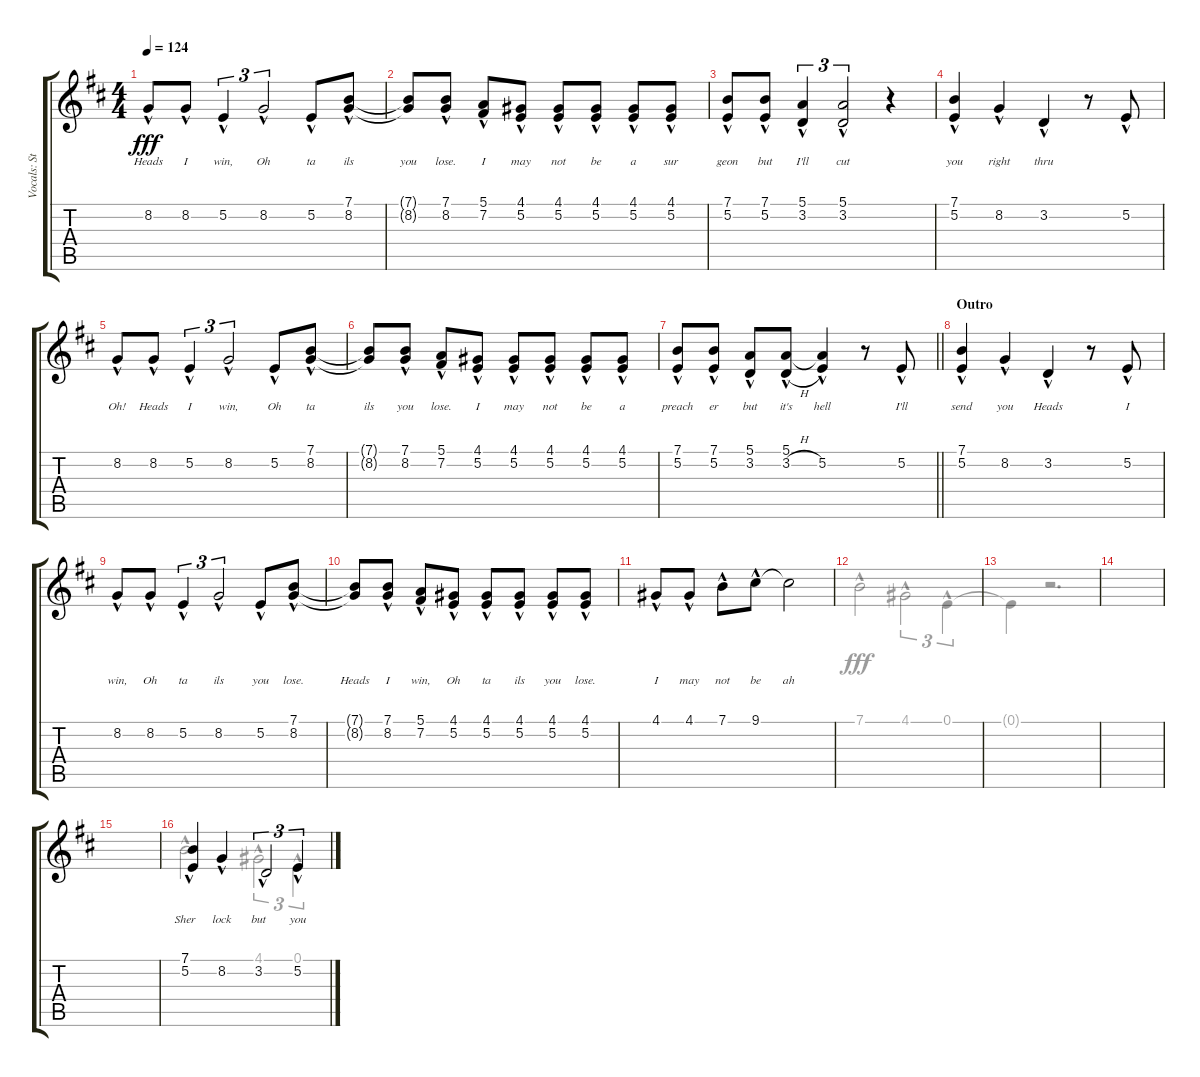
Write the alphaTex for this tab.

\track ("Vocals: Stephen" "Vocals: St") {instrument lead2sawtooth}
\staff {score tabs}
\tuning (E4 B3 G3 D3 A2 E2) {hide}
\voice
\ts (4 4)
\tempo 124
\clef g2
\ks d
8.2{hac}.8{lyrics (0 "Heads") lyrics (1 "") lyrics (2 "") lyrics (3 "") lyrics (4 "") dy fff} 8.2{hac}.8{lyrics (0 "I") lyrics (1 "") lyrics (2 "") lyrics (3 "") lyrics (4 "")} 5.2{hac}.4{tu (3 2) lyrics (0 "win,") lyrics (1 "") lyrics (2 "") lyrics (3 "") lyrics (4 "")} 8.2{hac}.2{tu (3 2) lyrics (0 "Oh") lyrics (1 "") lyrics (2 "") lyrics (3 "") lyrics (4 "")} 5.2{hac}.8{lyrics (0 "ta") lyrics (1 "") lyrics (2 "") lyrics (3 "") lyrics (4 "")} (7.1{hac} 8.2{hac}).8{lyrics (0 "ils") lyrics (1 "") lyrics (2 "") lyrics (3 "") lyrics (4 "")} |
(7.1{t} 8.2{t}).8{lyrics (0 "you") lyrics (1 "") lyrics (2 "") lyrics (3 "") lyrics (4 "")} (7.1{hac} 8.2{hac}).8{lyrics (0 "lose.") lyrics (1 "") lyrics (2 "") lyrics (3 "") lyrics (4 "")} (5.1{hac} 7.2{hac}).8{lyrics (0 "I") lyrics (1 "") lyrics (2 "") lyrics (3 "") lyrics (4 "")} (4.1{hac} 5.2{hac}).8{lyrics (0 "may") lyrics (1 "") lyrics (2 "") lyrics (3 "") lyrics (4 "")} (4.1{hac} 5.2{hac}).8{lyrics (0 "not") lyrics (1 "") lyrics (2 "") lyrics (3 "") lyrics (4 "")} (4.1{hac} 5.2{hac}).8{lyrics (0 "be") lyrics (1 "") lyrics (2 "") lyrics (3 "") lyrics (4 "")} (4.1{hac} 5.2{hac}).8{lyrics (0 "a") lyrics (1 "") lyrics (2 "") lyrics (3 "") lyrics (4 "")} (4.1{hac} 5.2{hac}).8{lyrics (0 "sur") lyrics (1 "") lyrics (2 "") lyrics (3 "") lyrics (4 "")} |
(7.1{hac} 5.2{hac}).8{lyrics (0 "geon") lyrics (1 "") lyrics (2 "") lyrics (3 "") lyrics (4 "")} (7.1{hac} 5.2{hac}).8{lyrics (0 "but") lyrics (1 "") lyrics (2 "") lyrics (3 "") lyrics (4 "")} (5.1{hac} 3.2{hac}).4{tu (3 2) lyrics (0 "I'll") lyrics (1 "") lyrics (2 "") lyrics (3 "") lyrics (4 "")} (5.1{hac} 3.2{hac}).2{tu (3 2) lyrics (0 "cut") lyrics (1 "") lyrics (2 "") lyrics (3 "") lyrics (4 "")} r.4 |
(7.1{hac} 5.2{hac}).4{lyrics (0 "you") lyrics (1 "") lyrics (2 "") lyrics (3 "") lyrics (4 "")} 8.2{hac}.4{lyrics (0 "right") lyrics (1 "") lyrics (2 "") lyrics (3 "") lyrics (4 "")} 3.2{hac}.4{lyrics (0 "thru") lyrics (1 "") lyrics (2 "") lyrics (3 "") lyrics (4 "")} r.8 5.2{hac}.8{lyrics (0 "") lyrics (1 "") lyrics (2 "") lyrics (3 "") lyrics (4 "")} |
8.2{hac}.8{lyrics (0 "Oh!") lyrics (1 "") lyrics (2 "") lyrics (3 "") lyrics (4 "")} 8.2{hac}.8{lyrics (0 "Heads") lyrics (1 "") lyrics (2 "") lyrics (3 "") lyrics (4 "")} 5.2{hac}.4{tu (3 2) lyrics (0 "I") lyrics (1 "") lyrics (2 "") lyrics (3 "") lyrics (4 "")} 8.2{hac}.2{tu (3 2) lyrics (0 "win,") lyrics (1 "") lyrics (2 "") lyrics (3 "") lyrics (4 "")} 5.2{hac}.8{lyrics (0 "Oh") lyrics (1 "") lyrics (2 "") lyrics (3 "") lyrics (4 "")} (7.1{hac} 8.2{hac}).8{lyrics (0 "ta") lyrics (1 "") lyrics (2 "") lyrics (3 "") lyrics (4 "")} |
(7.1{t} 8.2{t}).8{lyrics (0 "ils") lyrics (1 "") lyrics (2 "") lyrics (3 "") lyrics (4 "")} (7.1{hac} 8.2{hac}).8{lyrics (0 "you") lyrics (1 "") lyrics (2 "") lyrics (3 "") lyrics (4 "")} (5.1{hac} 7.2{hac}).8{lyrics (0 "lose.") lyrics (1 "") lyrics (2 "") lyrics (3 "") lyrics (4 "")} (4.1{hac} 5.2{hac}).8{lyrics (0 "I") lyrics (1 "") lyrics (2 "") lyrics (3 "") lyrics (4 "")} (4.1{hac} 5.2{hac}).8{lyrics (0 "may") lyrics (1 "") lyrics (2 "") lyrics (3 "") lyrics (4 "")} (4.1{hac} 5.2{hac}).8{lyrics (0 "not") lyrics (1 "") lyrics (2 "") lyrics (3 "") lyrics (4 "")} (4.1{hac} 5.2{hac}).8{lyrics (0 "be") lyrics (1 "") lyrics (2 "") lyrics (3 "") lyrics (4 "")} (4.1{hac} 5.2{hac}).8{lyrics (0 "a") lyrics (1 "") lyrics (2 "") lyrics (3 "") lyrics (4 "")} |
\barLineRight lightlight
(7.1{hac} 5.2{hac}).8{lyrics (0 "preach") lyrics (1 "") lyrics (2 "") lyrics (3 "") lyrics (4 "")} (7.1{hac} 5.2{hac}).8{lyrics (0 "er") lyrics (1 "") lyrics (2 "") lyrics (3 "") lyrics (4 "")} (5.1{hac} 3.2{hac}).8{lyrics (0 "but") lyrics (1 "") lyrics (2 "") lyrics (3 "") lyrics (4 "")} (5.1{hac} 3.2{h hac}).8{lyrics (0 "it's") lyrics (1 "") lyrics (2 "") lyrics (3 "") lyrics (4 "")} (5.1{t} 5.2{hac}).4{lyrics (0 "hell") lyrics (1 "") lyrics (2 "") lyrics (3 "") lyrics (4 "")} r.8 5.2{hac}.8{lyrics (0 "I'll") lyrics (1 "") lyrics (2 "") lyrics (3 "") lyrics (4 "")} |
\section ("" "Outro")
(7.1{hac} 5.2{hac}).4{lyrics (0 "send") lyrics (1 "") lyrics (2 "") lyrics (3 "") lyrics (4 "")} 8.2{hac}.4{lyrics (0 "you") lyrics (1 "") lyrics (2 "") lyrics (3 "") lyrics (4 "")} 3.2{hac}.4{lyrics (0 "Heads") lyrics (1 "") lyrics (2 "") lyrics (3 "") lyrics (4 "")} r.8 5.2{hac}.8{lyrics (0 "I") lyrics (1 "") lyrics (2 "") lyrics (3 "") lyrics (4 "")} |
8.2{hac}.8{lyrics (0 "win,") lyrics (1 "") lyrics (2 "") lyrics (3 "") lyrics (4 "")} 8.2{hac}.8{lyrics (0 "Oh") lyrics (1 "") lyrics (2 "") lyrics (3 "") lyrics (4 "")} 5.2{hac}.4{tu (3 2) lyrics (0 "ta") lyrics (1 "") lyrics (2 "") lyrics (3 "") lyrics (4 "")} 8.2{hac}.2{tu (3 2) lyrics (0 "ils") lyrics (1 "") lyrics (2 "") lyrics (3 "") lyrics (4 "")} 5.2{hac}.8{lyrics (0 "you") lyrics (1 "") lyrics (2 "") lyrics (3 "") lyrics (4 "")} (7.1{hac} 8.2{hac}).8{lyrics (0 "lose.") lyrics (1 "") lyrics (2 "") lyrics (3 "") lyrics (4 "")} |
(7.1{t} 8.2{t}).8{lyrics (0 "Heads") lyrics (1 "") lyrics (2 "") lyrics (3 "") lyrics (4 "")} (7.1{hac} 8.2{hac}).8{lyrics (0 "I") lyrics (1 "") lyrics (2 "") lyrics (3 "") lyrics (4 "")} (5.1{hac} 7.2{hac}).8{lyrics (0 "win,") lyrics (1 "") lyrics (2 "") lyrics (3 "") lyrics (4 "")} (4.1{hac} 5.2{hac}).8{lyrics (0 "Oh") lyrics (1 "") lyrics (2 "") lyrics (3 "") lyrics (4 "")} (4.1{hac} 5.2{hac}).8{lyrics (0 "ta") lyrics (1 "") lyrics (2 "") lyrics (3 "") lyrics (4 "")} (4.1{hac} 5.2{hac}).8{lyrics (0 "ils") lyrics (1 "") lyrics (2 "") lyrics (3 "") lyrics (4 "")} (4.1{hac} 5.2{hac}).8{lyrics (0 "you") lyrics (1 "") lyrics (2 "") lyrics (3 "") lyrics (4 "")} (4.1{hac} 5.2{hac}).8{lyrics (0 "lose.") lyrics (1 "") lyrics (2 "") lyrics (3 "") lyrics (4 "")} |
4.1{hac}.8{lyrics (0 "I") lyrics (1 "") lyrics (2 "") lyrics (3 "") lyrics (4 "")} 4.1{hac}.8{lyrics (0 "may") lyrics (1 "") lyrics (2 "") lyrics (3 "") lyrics (4 "")} 7.1{hac}.8{lyrics (0 "not") lyrics (1 "") lyrics (2 "") lyrics (3 "") lyrics (4 "")} 9.1{hac}.8{lyrics (0 "be") lyrics (1 "") lyrics (2 "") lyrics (3 "") lyrics (4 "")} 9.1{t}.2{lyrics (0 "ah") lyrics (1 "") lyrics (2 "") lyrics (3 "") lyrics (4 "")} |
|
|
|
|
(7.1{hac} 5.2{hac}).4{lyrics (0 "Sher") lyrics (1 "") lyrics (2 "") lyrics (3 "") lyrics (4 "")} 8.2{hac}.4{lyrics (0 "lock") lyrics (1 "") lyrics (2 "") lyrics (3 "") lyrics (4 "")} 3.2{hac}.2{tu (3 2) lyrics (0 "but") lyrics (1 "") lyrics (2 "") lyrics (3 "") lyrics (4 "")} 5.2{hac}.4{tu (3 2) lyrics (0 "you") lyrics (1 "") lyrics (2 "") lyrics (3 "") lyrics (4 "")}
\voice
\clef g2
\ottava regular
\simile none
\ks d
|
|
|
|
|
|
\barLineRight lightlight
|
|
|
|
|
7.1{hac}.2 4.1{hac}.2{tu (3 2)} 0.1{hac}.4{tu (3 2)} |
0.1{t}.4 r.2{d} |
|
|
7.1{hac}.2 4.1{hac}.2{tu (3 2)} 0.1{hac}.4{tu (3 2)}
